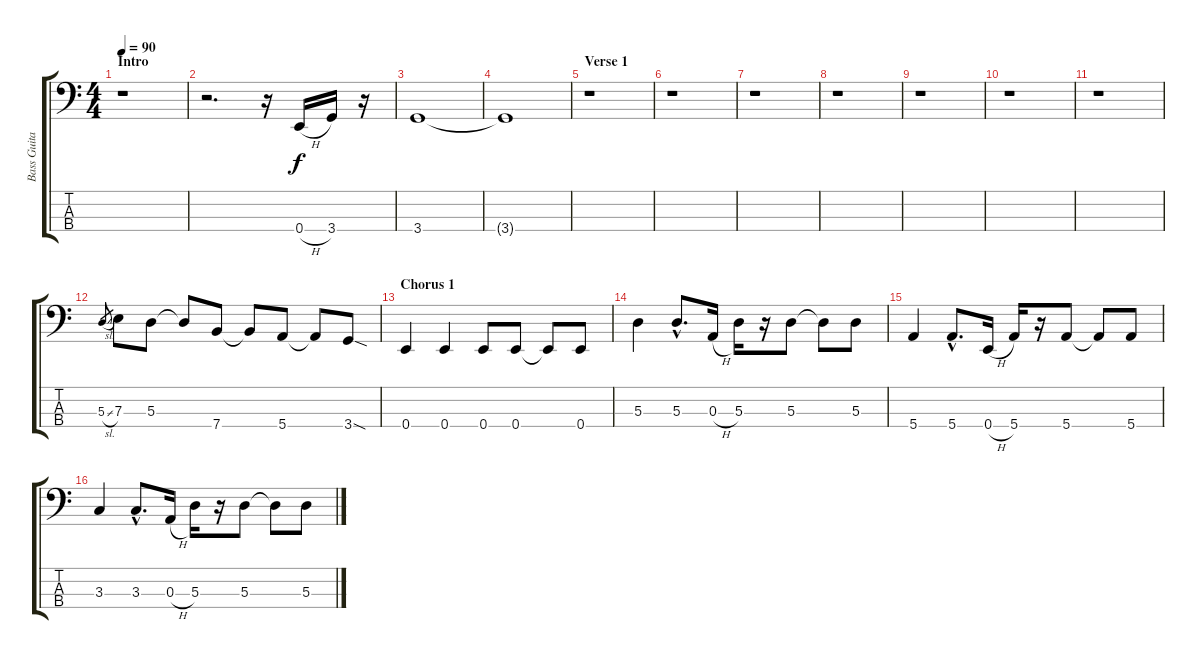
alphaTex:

\track ("Bass Guitar" "Bass Guita") {instrument electricbasspick}
\staff {score tabs}
\tuning (G2 D2 A1 E1) {hide}
\ts (4 4)
\section ("" "Intro")
\tempo 90
\clef f4
\ks c
r.1{dy f instrument electricbasspick} |
r.2{d} r.16 0.4{h}.16 3.4.16 r.16 |
3.4.1 |
3.4{t}.1 |
\section ("" "Verse 1")
r.1 |
r.1 |
r.1 |
r.1 |
r.1 |
r.1 |
r.1 |
5.3{sl}.8{gr} 7.3.8 5.3.8 5.3{t}.8 7.4.8 7.4{t}.8 5.4.8 5.4{t}.8 3.4{sod}.8 |
\section ("" "Chorus 1")
0.4.4 0.4.4 0.4.8 0.4.8 0.4{t}.8 0.4.8 |
5.3.4 5.3{hac}.8{d} 0.3{h}.16 5.3.16 r.16 5.3.8 5.3{t}.8 5.3.8 |
5.4.4 5.4{hac}.8{d} 0.4{h}.16 5.4.16 r.16 5.4.8 5.4{t}.8 5.4.8 |
3.3.4 3.3{hac}.8{d} 0.3{h}.16 5.3.16 r.16 5.3.8 5.3{t}.8 5.3.8
